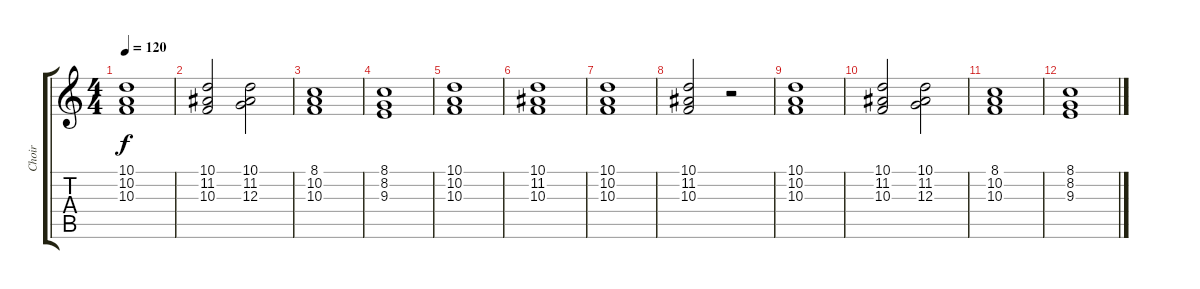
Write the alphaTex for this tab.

\track ("Choir" "Choir") {instrument choiraahs}
\staff {score tabs}
\tuning (E4 B3 G3 D3 A2 E2) {hide}
\ts (4 4)
\tempo 120
\clef g2
\ks c
(10.1 10.2 10.3).1{dy f} |
(10.1 11.2 10.3).2 (10.1 11.2 12.3).2 |
(8.1 10.2 10.3).1 |
(8.1 8.2 9.3).1 |
(10.1 10.2 10.3).1 |
(10.1 11.2 10.3).1 |
(10.1 10.2 10.3).1 |
(10.1 11.2 10.3).2 r.2 |
(10.1 10.2 10.3).1 |
(10.1 11.2 10.3).2 (10.1 11.2 12.3).2 |
(8.1 10.2 10.3).1 |
(8.1 8.2 9.3).1
